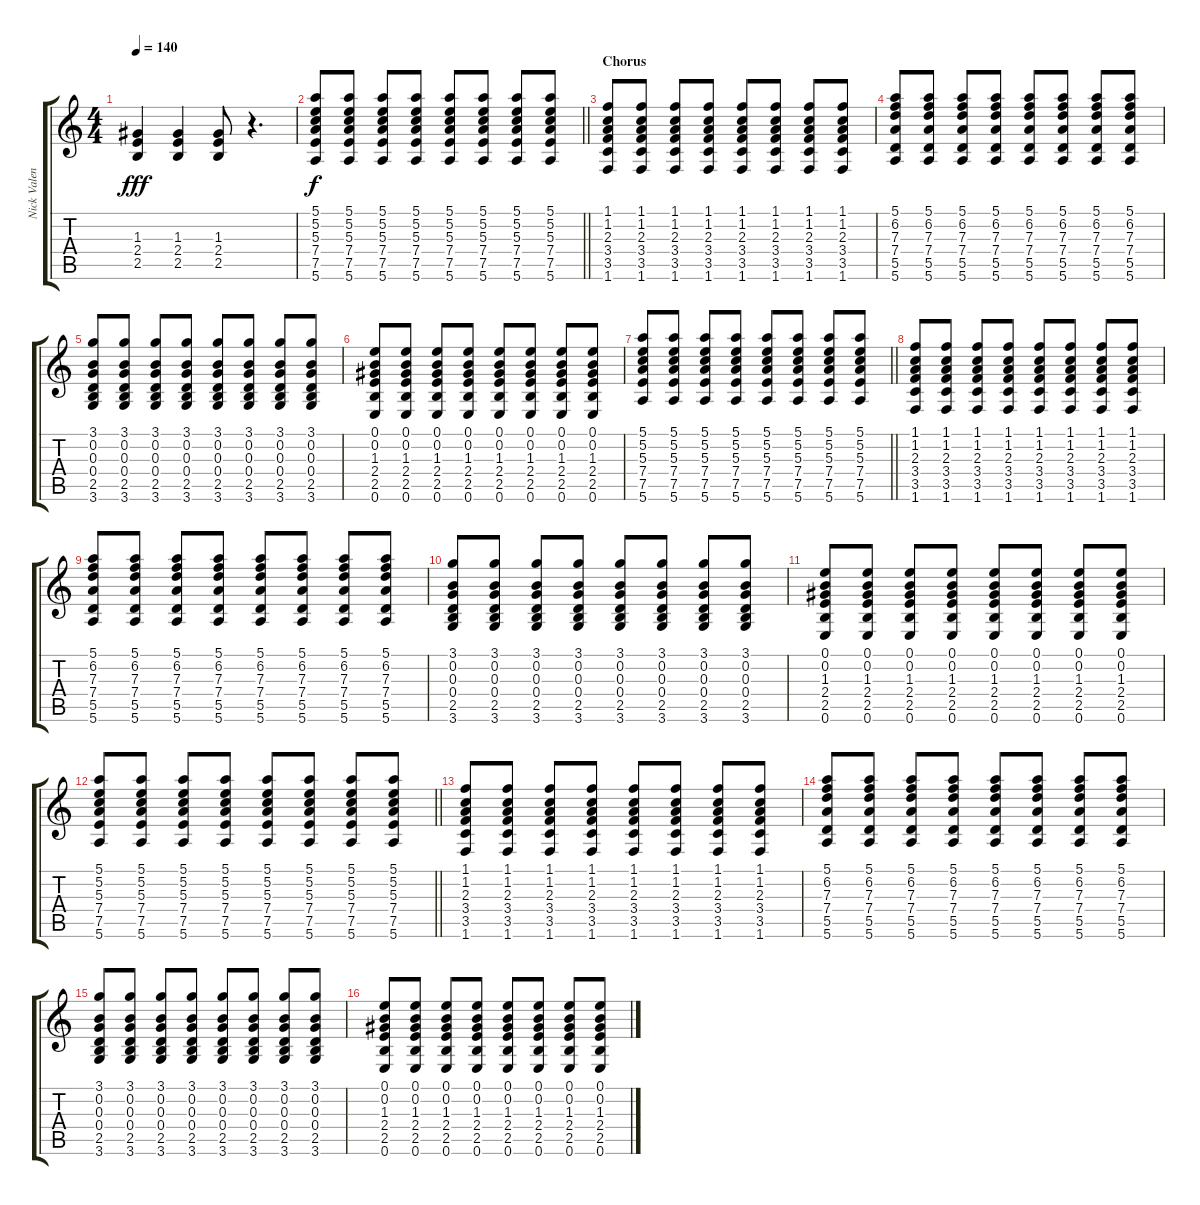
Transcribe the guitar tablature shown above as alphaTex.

\track ("Nick Valensi" "Nick Valen") {instrument acousticguitarsteel}
\staff {score tabs}
\tuning (E4 B3 G3 D3 A2 E2) {hide}
\ts (4 4)
\tempo 140
\clef g2
\ks c
(1.3 2.4 2.5).4{dy fff} (1.3 2.4 2.5).4 (1.3 2.4 2.5).8 r.4{d} |
\barLineRight lightlight
(5.1 5.2 5.3 7.4 7.5 5.6).8{dy f} (5.1 5.2 5.3 7.4 7.5 5.6).8 (5.1 5.2 5.3 7.4 7.5 5.6).8 (5.1 5.2 5.3 7.4 7.5 5.6).8 (5.1 5.2 5.3 7.4 7.5 5.6).8 (5.1 5.2 5.3 7.4 7.5 5.6).8 (5.1 5.2 5.3 7.4 7.5 5.6).8 (5.1 5.2 5.3 7.4 7.5 5.6).8 |
\section ("" "Chorus")
(1.1 1.2 2.3 3.4 3.5 1.6).8 (1.1 1.2 2.3 3.4 3.5 1.6).8 (1.1 1.2 2.3 3.4 3.5 1.6).8 (1.1 1.2 2.3 3.4 3.5 1.6).8 (1.1 1.2 2.3 3.4 3.5 1.6).8 (1.1 1.2 2.3 3.4 3.5 1.6).8 (1.1 1.2 2.3 3.4 3.5 1.6).8 (1.1 1.2 2.3 3.4 3.5 1.6).8 |
(5.1 6.2 7.3 7.4 5.5 5.6).8 (5.1 6.2 7.3 7.4 5.5 5.6).8 (5.1 6.2 7.3 7.4 5.5 5.6).8 (5.1 6.2 7.3 7.4 5.5 5.6).8 (5.1 6.2 7.3 7.4 5.5 5.6).8 (5.1 6.2 7.3 7.4 5.5 5.6).8 (5.1 6.2 7.3 7.4 5.5 5.6).8 (5.1 6.2 7.3 7.4 5.5 5.6).8 |
(3.1 0.2 0.3 0.4 2.5 3.6).8 (3.1 0.2 0.3 0.4 2.5 3.6).8 (3.1 0.2 0.3 0.4 2.5 3.6).8 (3.1 0.2 0.3 0.4 2.5 3.6).8 (3.1 0.2 0.3 0.4 2.5 3.6).8 (3.1 0.2 0.3 0.4 2.5 3.6).8 (3.1 0.2 0.3 0.4 2.5 3.6).8 (3.1 0.2 0.3 0.4 2.5 3.6).8 |
(0.1 0.2 1.3 2.4 2.5 0.6).8 (0.1 0.2 1.3 2.4 2.5 0.6).8 (0.1 0.2 1.3 2.4 2.5 0.6).8 (0.1 0.2 1.3 2.4 2.5 0.6).8 (0.1 0.2 1.3 2.4 2.5 0.6).8 (0.1 0.2 1.3 2.4 2.5 0.6).8 (0.1 0.2 1.3 2.4 2.5 0.6).8 (0.1 0.2 1.3 2.4 2.5 0.6).8 |
\barLineRight lightlight
(5.1 5.2 5.3 7.4 7.5 5.6).8 (5.1 5.2 5.3 7.4 7.5 5.6).8 (5.1 5.2 5.3 7.4 7.5 5.6).8 (5.1 5.2 5.3 7.4 7.5 5.6).8 (5.1 5.2 5.3 7.4 7.5 5.6).8 (5.1 5.2 5.3 7.4 7.5 5.6).8 (5.1 5.2 5.3 7.4 7.5 5.6).8 (5.1 5.2 5.3 7.4 7.5 5.6).8 |
(1.1 1.2 2.3 3.4 3.5 1.6).8 (1.1 1.2 2.3 3.4 3.5 1.6).8 (1.1 1.2 2.3 3.4 3.5 1.6).8 (1.1 1.2 2.3 3.4 3.5 1.6).8 (1.1 1.2 2.3 3.4 3.5 1.6).8 (1.1 1.2 2.3 3.4 3.5 1.6).8 (1.1 1.2 2.3 3.4 3.5 1.6).8 (1.1 1.2 2.3 3.4 3.5 1.6).8 |
(5.1 6.2 7.3 7.4 5.5 5.6).8 (5.1 6.2 7.3 7.4 5.5 5.6).8 (5.1 6.2 7.3 7.4 5.5 5.6).8 (5.1 6.2 7.3 7.4 5.5 5.6).8 (5.1 6.2 7.3 7.4 5.5 5.6).8 (5.1 6.2 7.3 7.4 5.5 5.6).8 (5.1 6.2 7.3 7.4 5.5 5.6).8 (5.1 6.2 7.3 7.4 5.5 5.6).8 |
(3.1 0.2 0.3 0.4 2.5 3.6).8 (3.1 0.2 0.3 0.4 2.5 3.6).8 (3.1 0.2 0.3 0.4 2.5 3.6).8 (3.1 0.2 0.3 0.4 2.5 3.6).8 (3.1 0.2 0.3 0.4 2.5 3.6).8 (3.1 0.2 0.3 0.4 2.5 3.6).8 (3.1 0.2 0.3 0.4 2.5 3.6).8 (3.1 0.2 0.3 0.4 2.5 3.6).8 |
(0.1 0.2 1.3 2.4 2.5 0.6).8 (0.1 0.2 1.3 2.4 2.5 0.6).8 (0.1 0.2 1.3 2.4 2.5 0.6).8 (0.1 0.2 1.3 2.4 2.5 0.6).8 (0.1 0.2 1.3 2.4 2.5 0.6).8 (0.1 0.2 1.3 2.4 2.5 0.6).8 (0.1 0.2 1.3 2.4 2.5 0.6).8 (0.1 0.2 1.3 2.4 2.5 0.6).8 |
\barLineRight lightlight
(5.1 5.2 5.3 7.4 7.5 5.6).8 (5.1 5.2 5.3 7.4 7.5 5.6).8 (5.1 5.2 5.3 7.4 7.5 5.6).8 (5.1 5.2 5.3 7.4 7.5 5.6).8 (5.1 5.2 5.3 7.4 7.5 5.6).8 (5.1 5.2 5.3 7.4 7.5 5.6).8 (5.1 5.2 5.3 7.4 7.5 5.6).8 (5.1 5.2 5.3 7.4 7.5 5.6).8 |
(1.1 1.2 2.3 3.4 3.5 1.6).8 (1.1 1.2 2.3 3.4 3.5 1.6).8 (1.1 1.2 2.3 3.4 3.5 1.6).8 (1.1 1.2 2.3 3.4 3.5 1.6).8 (1.1 1.2 2.3 3.4 3.5 1.6).8 (1.1 1.2 2.3 3.4 3.5 1.6).8 (1.1 1.2 2.3 3.4 3.5 1.6).8 (1.1 1.2 2.3 3.4 3.5 1.6).8 |
(5.1 6.2 7.3 7.4 5.5 5.6).8 (5.1 6.2 7.3 7.4 5.5 5.6).8 (5.1 6.2 7.3 7.4 5.5 5.6).8 (5.1 6.2 7.3 7.4 5.5 5.6).8 (5.1 6.2 7.3 7.4 5.5 5.6).8 (5.1 6.2 7.3 7.4 5.5 5.6).8 (5.1 6.2 7.3 7.4 5.5 5.6).8 (5.1 6.2 7.3 7.4 5.5 5.6).8 |
(3.1 0.2 0.3 0.4 2.5 3.6).8 (3.1 0.2 0.3 0.4 2.5 3.6).8 (3.1 0.2 0.3 0.4 2.5 3.6).8 (3.1 0.2 0.3 0.4 2.5 3.6).8 (3.1 0.2 0.3 0.4 2.5 3.6).8 (3.1 0.2 0.3 0.4 2.5 3.6).8 (3.1 0.2 0.3 0.4 2.5 3.6).8 (3.1 0.2 0.3 0.4 2.5 3.6).8 |
(0.1 0.2 1.3 2.4 2.5 0.6).8 (0.1 0.2 1.3 2.4 2.5 0.6).8 (0.1 0.2 1.3 2.4 2.5 0.6).8 (0.1 0.2 1.3 2.4 2.5 0.6).8 (0.1 0.2 1.3 2.4 2.5 0.6).8 (0.1 0.2 1.3 2.4 2.5 0.6).8 (0.1 0.2 1.3 2.4 2.5 0.6).8 (0.1 0.2 1.3 2.4 2.5 0.6).8
